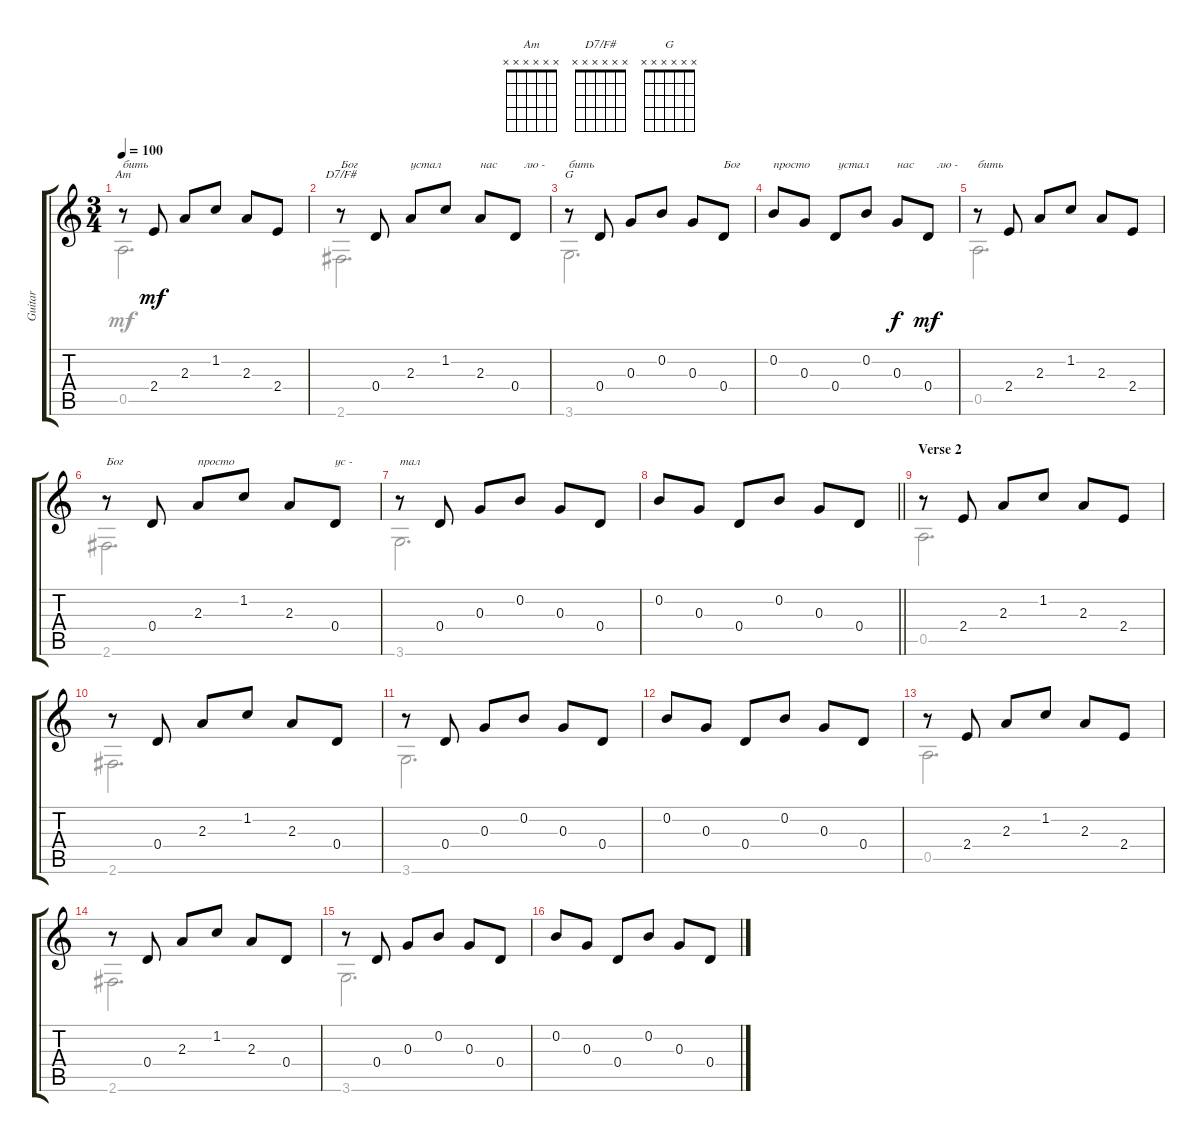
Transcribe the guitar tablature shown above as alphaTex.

\track ("Guitar" "Guitar") {instrument acousticguitarsteel}
\staff {score tabs}
\tuning (E4 B3 G3 D3 A2 E2) {hide}
\chord ("Am" x x x x x x)
\chord ("D7/F#" x x x x x x)
\chord ("G" x x x x x x)
\voice
\ts (3 4)
\tempo 100
\clef g2
\ks c
r.8{ch "Am" txt "бить" dy mf} 2.4.8 2.3.8 1.2.8 2.3.8 2.4.8 |
r.8{ch "D7/F#" txt "Бог "} 0.4.8 2.3.8{txt "устал"} 1.2.8 2.3.8{txt "нас"} 0.4.8{txt "   лю -"} |
r.8{ch "G" txt "бить"} 0.4.8 0.3.8 0.2.8 0.3.8 0.4.8{txt "Бог"} |
0.2.8{txt "просто"} 0.3.8 0.4.8{txt " устал"} 0.2.8 0.3.8{txt "нас" dy f} 0.4.8{txt "   лю -" dy mf} |
r.8{txt "бить"} 2.4.8 2.3.8 1.2.8 2.3.8 2.4.8 |
r.8{txt "Бог"} 0.4.8 2.3.8{txt "просто"} 1.2.8 2.3.8 0.4.8{txt "ус -"} |
r.8{txt "тал"} 0.4.8 0.3.8 0.2.8 0.3.8 0.4.8 |
\barLineRight lightlight
0.2.8 0.3.8 0.4.8 0.2.8 0.3.8 0.4.8 |
\section ("" "Verse 2")
r.8 2.4.8 2.3.8 1.2.8 2.3.8 2.4.8 |
r.8 0.4.8 2.3.8 1.2.8 2.3.8 0.4.8 |
r.8 0.4.8 0.3.8 0.2.8 0.3.8 0.4.8 |
0.2.8 0.3.8 0.4.8 0.2.8 0.3.8 0.4.8 |
r.8 2.4.8 2.3.8 1.2.8 2.3.8 2.4.8 |
r.8 0.4.8 2.3.8 1.2.8 2.3.8 0.4.8 |
r.8 0.4.8 0.3.8 0.2.8 0.3.8 0.4.8 |
0.2.8 0.3.8 0.4.8 0.2.8 0.3.8 0.4.8
\voice
\clef g2
\ottava regular
\simile none
\ks c
0.5.2{d dy mf} |
2.6.2{d} |
3.6.2{d} |
|
0.5.2{d} |
2.6.2{d} |
3.6.2{d} |
\barLineRight lightlight
|
0.5.2{d} |
2.6.2{d} |
3.6.2{d} |
|
0.5.2{d} |
2.6.2{d} |
3.6.2{d} |
